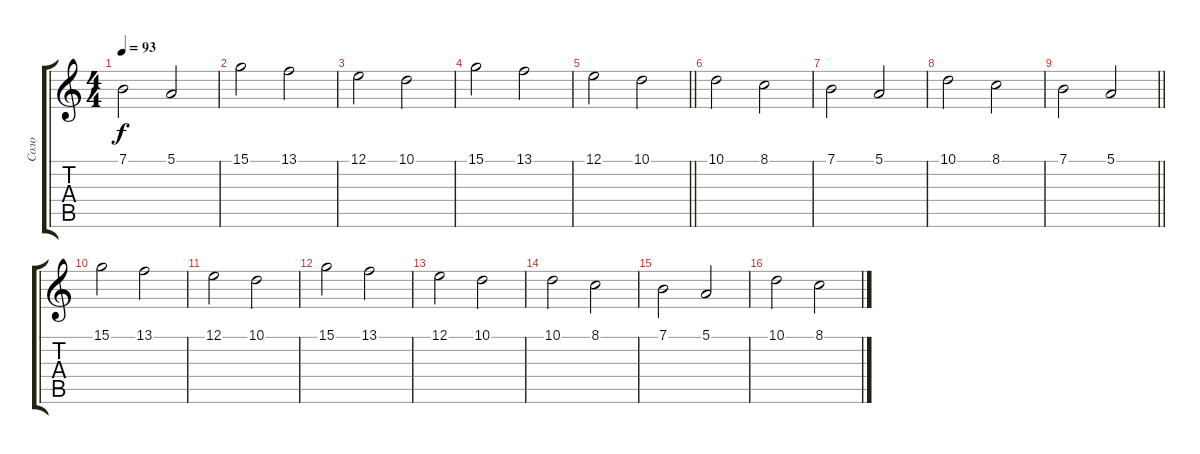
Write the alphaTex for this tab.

\track ("Соло" "Соло") {instrument rockorgan}
\staff {score tabs}
\tuning (E4 B3 G3 D3 A2 E2) {hide}
\ts (4 4)
\tempo 93
\clef g2
\ks c
7.1.2{dy f} 5.1.2 |
15.1.2 13.1.2 |
12.1.2 10.1.2 |
15.1.2 13.1.2 |
\barLineRight lightlight
12.1.2 10.1.2 |
10.1.2 8.1.2 |
7.1.2 5.1.2 |
10.1.2 8.1.2 |
\barLineRight lightlight
7.1.2 5.1.2 |
15.1.2 13.1.2 |
12.1.2 10.1.2 |
15.1.2 13.1.2 |
12.1.2 10.1.2 |
10.1.2 8.1.2 |
7.1.2 5.1.2 |
10.1.2 8.1.2
